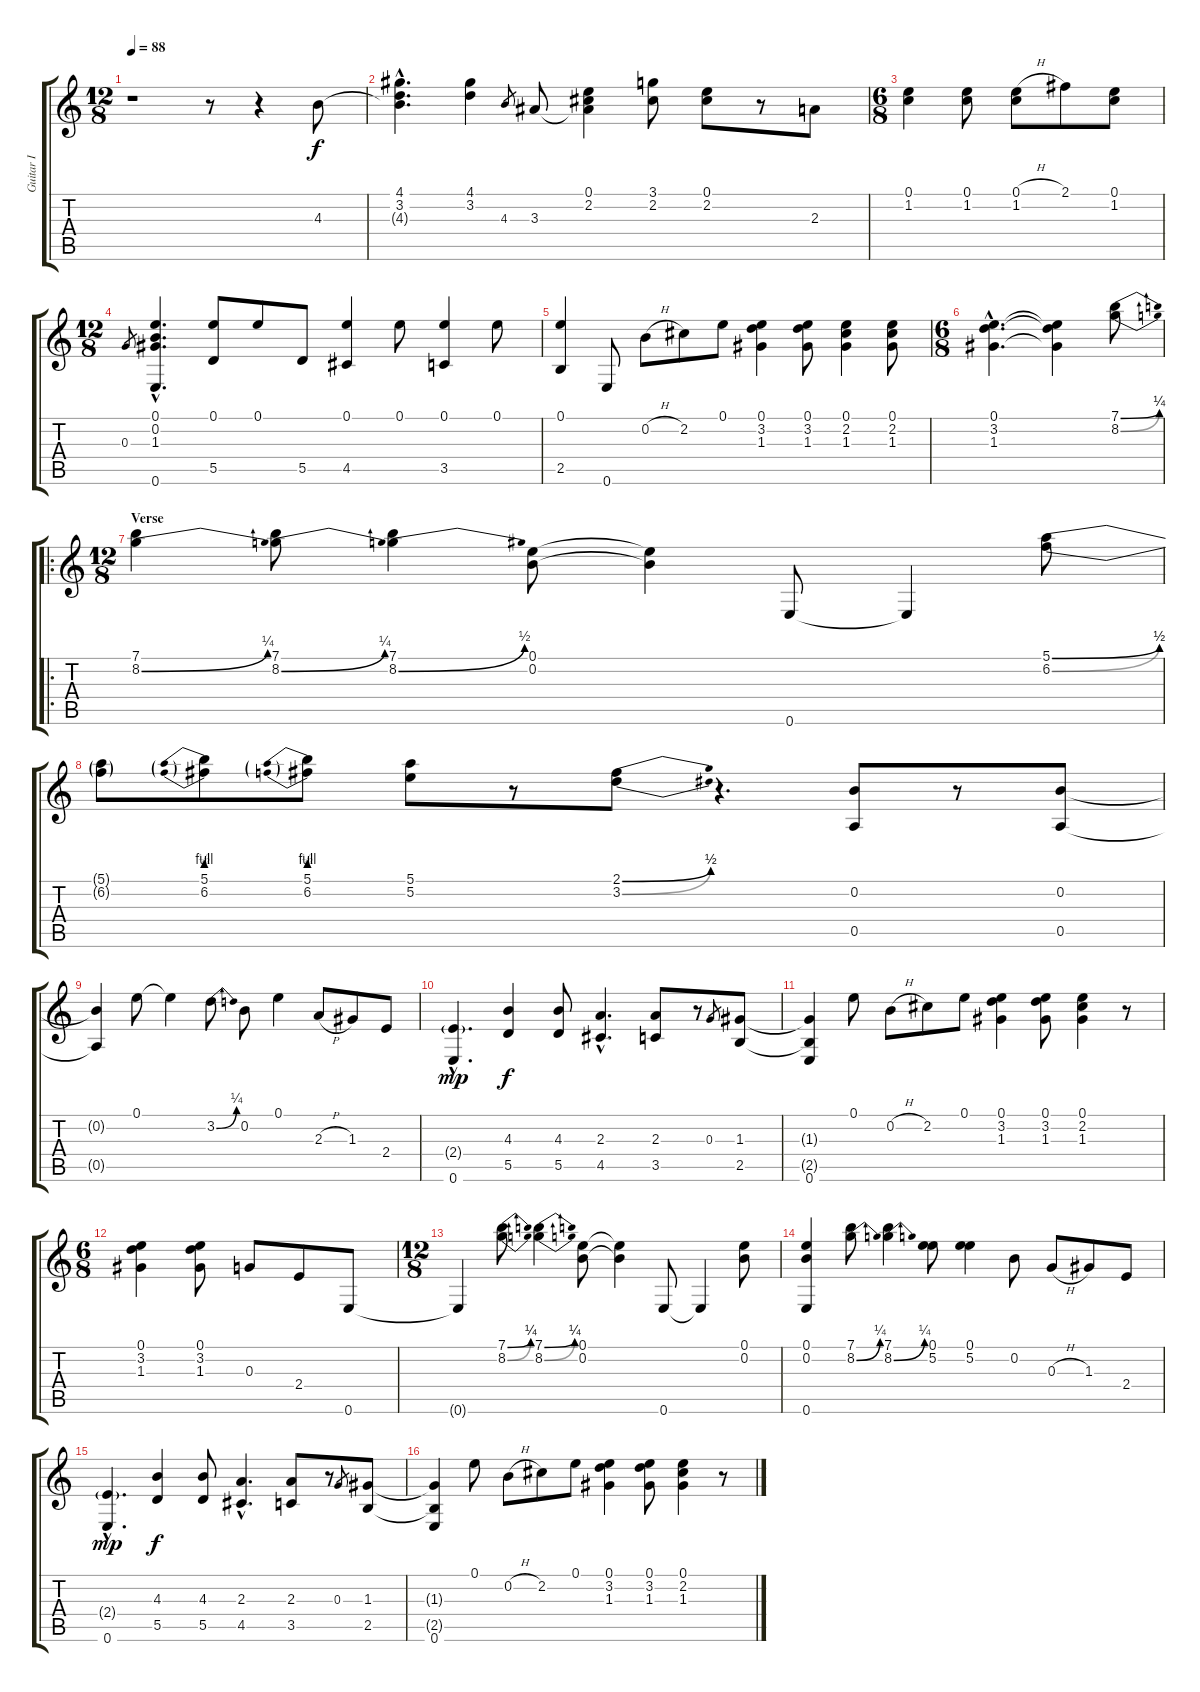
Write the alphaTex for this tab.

\track ("Guitar I" "Guitar I") {instrument distortionguitar}
\staff {score tabs}
\tuning (E4 B3 G3 D3 A2 E2) {hide}
\ts (12 8)
\tempo 88
\clef g2
\ks c
r.1{dy f instrument distortionguitar} r.8 r.4 4.3.8 |
(4.1{hac} 3.2{hac} 4.3{hac t}).4{d} (4.1 3.2).4 4.3.8{gr} 3.3.8 (0.1 2.2 3.3{t}).4 (3.1 2.2).8 (0.1 2.2).8 r.8 2.3.8 |
\ts (6 8)
(0.1 1.2).4 (0.1 1.2).8 (0.1{h} 1.2).8 2.1.8 (0.1 1.2).8 |
\ts (12 8)
0.3.8{gr} (0.1{hac} 0.2{hac} 1.3{hac} 0.6{hac}).4{d} (0.1 5.5).8 0.1.8 5.5.8 (0.1 4.5).4 0.1.8 (0.1 3.5).4 0.1.8 |
(0.1 2.5).4 0.6.8 0.2{h}.8 2.2.8 0.1.8 (0.1 3.2 1.3).4 (0.1 3.2 1.3).8 (0.1 2.2 1.3).4 (0.1 2.2 1.3).8 |
\ts (6 8)
(0.1{hac} 3.2{hac} 1.3{hac}).4{d} (0.1{t} 3.2{t} 1.3{t}).4 (7.1{be (bend 0 0 60 1)} 8.2{be (bend 0 0 60 1)}).8 |
\ro
\ts (12 8)
\section ("" "Verse")
(7.1 8.2{be (bend 0 0 60 1)}).4 (7.1 8.2{be (bend 0 0 60 1)}).8 (7.1 8.2{be (bend 0 0 60 2)}).4 (0.1 0.2).8 (0.1{t} 0.2{t}).4 0.6.8 0.6{t}.4 (5.1{be (bend 0 0 60 2)} 6.2{be (bend 0 0 60 2)}).8 |
(5.1{t} 6.2{t}).8 (5.1{be (prebend 0 4 60 4)} 6.2{be (prebend 0 2 60 2)}).8 (5.1{be (prebend 0 4 60 4)} 6.2{be (prebend 0 2 60 2)}).8 (5.1 5.2).8 r.8 (2.1{be (bend 0 0 60 2)} 3.2{be (bend 0 0 60 2)}).8 r.4{d} (0.2 0.5).8 r.8 (0.2 0.5).8 |
(0.2{t} 0.5{t}).4 0.1.8 0.1{t}.4 3.2{be (bend 0 0 60 1)}.8 0.2.8 0.1.4 2.3{h}.8 1.3.8 2.4.8 |
(2.4{g hac} 0.6{hac}).4{d dy mp} (4.3 5.5).4{dy f} (4.3 5.5).8 (2.3{hac} 4.5{hac}).4{d} (2.3 3.5).8 r.8 0.3.8{gr} (1.3 2.5).8 |
(1.3{t} 2.5{t} 0.6).4 0.1.8 0.2{h}.8 2.2.8 0.1.8 (0.1 3.2 1.3).4 (0.1 3.2 1.3).8 (0.1 2.2 1.3).4 r.8 |
\ts (6 8)
(0.1 3.2 1.3).4 (0.1 3.2 1.3).8 0.3.8 2.4.8 0.6.8 |
\ts (12 8)
0.6{t}.4 (7.1{be (bend 0 0 60 1)} 8.2{be (bend 0 0 60 1)}).8 (7.1{be (bend 0 0 60 1)} 8.2{be (bend 0 0 60 1)}).4 (0.1 0.2).8 (0.1{t} 0.2{t}).4 0.6.8 0.6{t}.4 (0.1 0.2).8 |
(0.1 0.2 0.6).4 (7.1 8.2{be (bend 0 0 60 1)}).8 (7.1 8.2{be (bend 0 0 60 1)}).4 (0.1 5.2).8 (0.1 5.2).4 0.2.8 0.3{h}.8 1.3.8 2.4.8 |
(2.4{g hac} 0.6{hac}).4{d dy mp} (4.3 5.5).4{dy f} (4.3 5.5).8 (2.3{hac} 4.5{hac}).4{d} (2.3 3.5).8 r.8 0.3.8{gr} (1.3 2.5).8 |
(1.3{t} 2.5{t} 0.6).4 0.1.8 0.2{h}.8 2.2.8 0.1.8 (0.1 3.2 1.3).4 (0.1 3.2 1.3).8 (0.1 2.2 1.3).4 r.8
